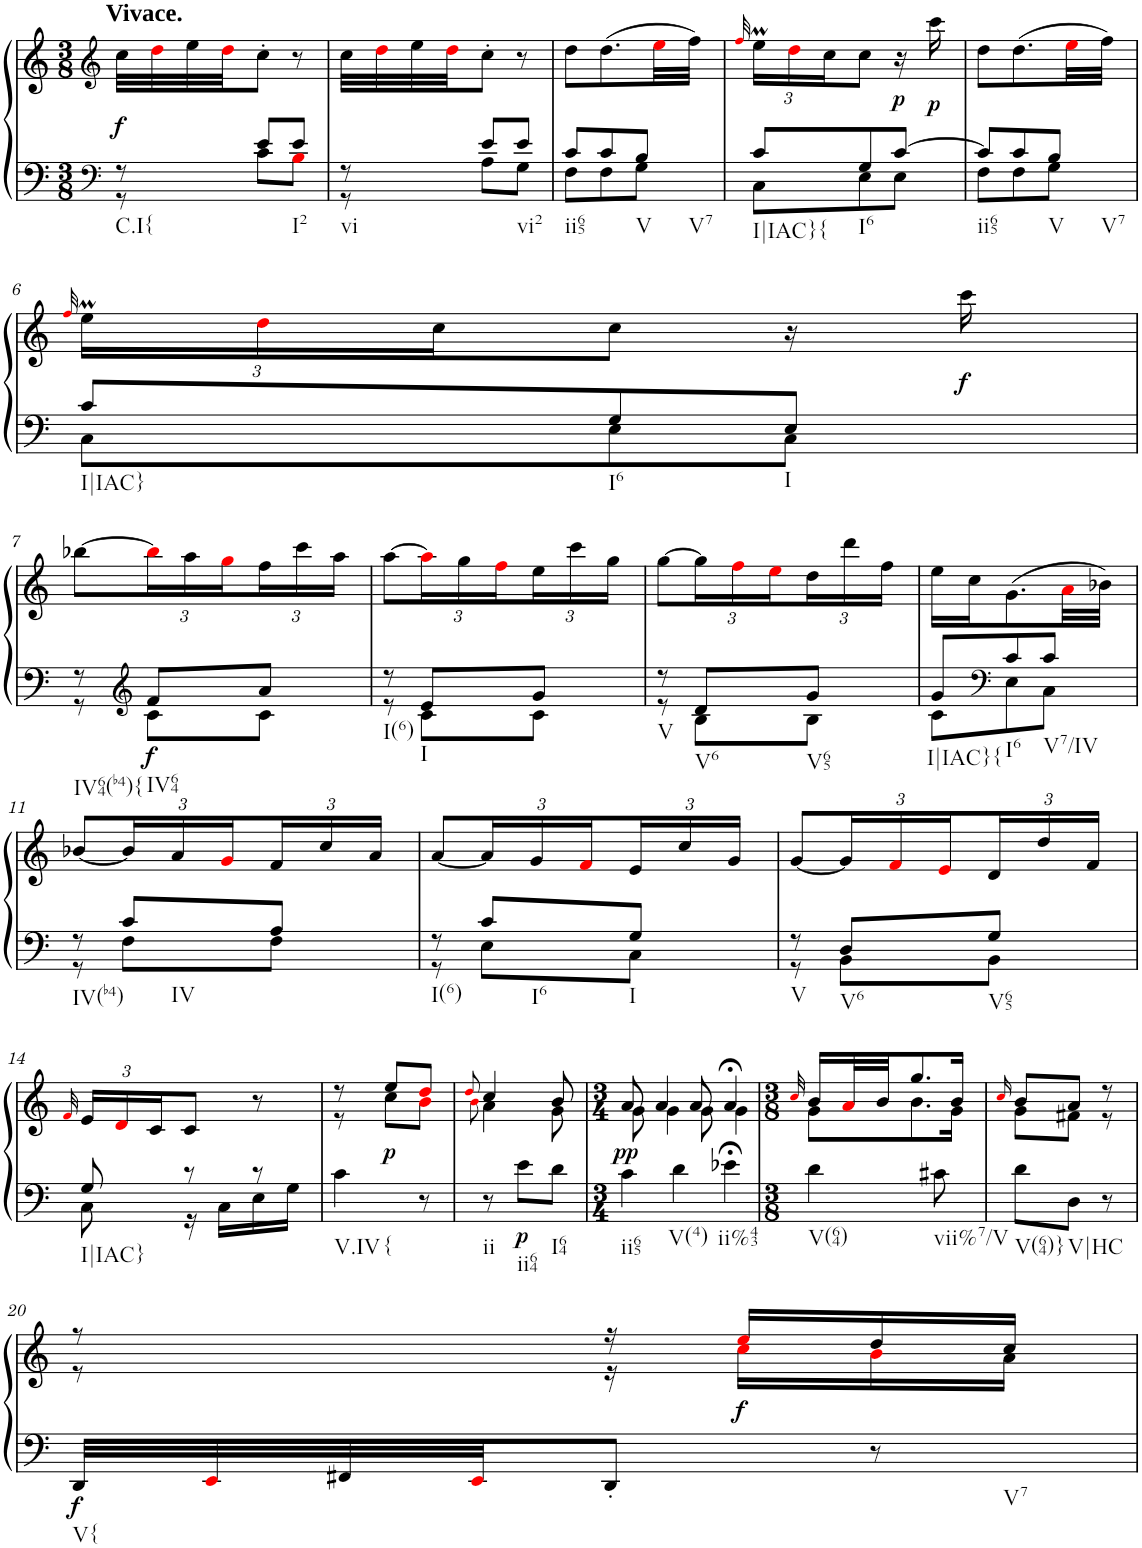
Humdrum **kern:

**kern	**kern	**dynam
*part1	*part1	*part1
*staff2	*staff1	*staff1/2
*I"unbenannt	*	*
*clefF4	*clefG2	*
*k[]	*k[]	*
*M3/8	*M3/8	*
=1	=1	=1
*^	*	*
!	!	!LO:TX:a:B:t=Vivace.	!
!LO:TX:b:t=C.I{	!	!	!
!	!	!	!LO:DY:b
8r	8r	32cc\LLL	f
.	.	32ddi\	.
.	.	32ee\	.
.	.	32ddi\JJ	.
8e/L	8c\L	8cc'\J	.
!LO:TX:b:t=I2	!	!	!
8e/J	8Bi\J	8r	.
=2	=2	=2	=2
!LO:TX:b:t=vi	!	!	!
8r	8r	32cc\LLL	.
.	.	32ddi\	.
.	.	32ee\	.
.	.	32ddi\JJ	.
8e/L	8A\L	8cc'\J	.
!LO:TX:b:t=vi2	!	!	!
8e/J	8G\J	8r	.
=3	=3	=3	=3
!LO:TX:b:t=ii65	!	!	!
8c/L	8F\L	8dd\L	.
8c/	8F\	(8.dd\	.
!LO:TX:b:t=V	!	!	!
!LO:TX:b:t=V7	!	!	!
8B/J	8G\J	.	.
.	.	32eei\LL	.
.	.	32ff\JJJ)	.
=4	=4	=4	=4
.	.	32qffi/	.
*	*	*Xbrackettup	*
!LO:TX:b:t=I|IAC}{	!	!	!
8c/L	8C\L	24eem\LL	.
.	.	24ddi\	.
.	.	24cc\J	.
!LO:TX:b:t=I6	!	!	!
8G/	8E\	8cc\J	.
!	!	!	!LO:DY:b
[8c/J	8E\J	16r	p
!	!	!	!LO:DY:b
.	.	16ccc\	p
=5	=5	=5	=5
!LO:TX:b:t=ii65	!	!	!
8c/L]	8F\L	8dd\L	.
8c/	8F\	(8.dd\	.
!LO:TX:b:t=V	!	!	!
!LO:TX:b:t=V7	!	!	!
8B/J	8G\J	.	.
.	.	32eei\LL	.
.	.	32ff\JJJ)	.
!!LO:LB:g=z
=6	=6	=6	=6
.	.	32qffi/	.
!LO:TX:b:t=I|IAC}	!	!	!
8c/L	8C\L	24eem\LL	.
.	.	24ddi\	.
.	.	24cc\J	.
!LO:TX:b:t=I6	!	!	!
8G/	8E\	8cc\J	.
!LO:TX:b:t=I	!	!	!
8E/J	8C\J	16r	.
!	!	!	!LO:DY:b
.	.	16ccc\	f
!!LO:LB:g=z
=7	=7	=7	=7
!LO:TX:b:t=IV64(b4){	!	!	!
8r	8r	[8bb-X\L	.
*clefG2	*	*	*
!LO:TX:b:t=IV64	!	!	!
!	!	!	!LO:DY:b=2
8f/L	8c\L	24bb-i\L]	f
.	.	24aa\	.
.	.	24ggi\	.
8a/J	8c\J	24ff\	.
.	.	24ccc\	.
.	.	24aa\JJ	.
=8	=8	=8	=8
!LO:TX:b:t=I(6)	!	!	!
8r	8r	[8aa\L	.
!LO:TX:b:t=I	!	!	!
8e/L	8c\L	24aai\L]	.
.	.	24gg\	.
.	.	24ffi\	.
8g/J	8c\J	24ee\	.
.	.	24ccc\	.
.	.	24gg\JJ	.
=9	=9	=9	=9
!LO:TX:b:t=V	!	!	!
8r	8r	[8gg\L	.
!LO:TX:b:t=V6	!	!	!
8d/L	8B\L	24gg\L]	.
.	.	24ffi\	.
.	.	24eei\	.
!LO:TX:b:t=V65	!	!	!
8g/J	8B\J	24dd\	.
.	.	24ddd\	.
.	.	24ff\JJ	.
=10	=10	=10	=10
!LO:TX:b:t=I|IAC}{	!	!	!
8g/L	8c\L	16ee\LL	.
.	.	16cc\J	.
*clefF4	*	*	*
!LO:TX:b:t=I6	!	!	!
8c/	8E\	(8.g\	.
!LO:TX:b:t=V7/IV	!	!	!
8c/J	8C\J	.	.
.	.	32ai\LL	.
.	.	32b-X\JJJ)	.
!!LO:LB:g=z
=11	=11	=11	=11
!LO:TX:b:t=IV(b4)	!	!	!
8r	8r	[8b-X/L	.
!LO:TX:b:t=IV	!	!	!
8c/L	8F\L	24b-/L]	.
.	.	24a/	.
.	.	24gi/	.
8A/J	8F\J	24f/	.
.	.	24cc/	.
.	.	24a/JJ	.
=12	=12	=12	=12
!LO:TX:b:t=I(6)	!	!	!
8r	8r	[8a/L	.
!LO:TX:b:t=I6	!	!	!
8c/L	8E\L	24a/L]	.
.	.	24g/	.
.	.	24fi/	.
!LO:TX:b:t=I	!	!	!
8G/J	8C\J	24e/	.
.	.	24cc/	.
.	.	24g/JJ	.
=13	=13	=13	=13
!LO:TX:b:t=V	!	!	!
8r	8r	[8g/L	.
!LO:TX:b:t=V6	!	!	!
8D/L	8BB\L	24g/L]	.
.	.	24fi/	.
.	.	24ei/	.
!LO:TX:b:t=V65	!	!	!
8G/J	8BB\J	24d/	.
.	.	24dd/	.
.	.	24f/JJ	.
!!LO:LB:g=z
=14	=14	=14	=14
.	.	32qfi/	.
!LO:TX:b:t=I|IAC}	!	!	!
8G/	8C\	24e/LL	.
.	.	24di/	.
.	.	24c/J	.
8r	16r	8c/J	.
.	16C\LL	.	.
8r	16E\	8r	.
.	16G\JJ	.	.
=15	=15	=15	=15
*	*	*^	*
!LO:TX:b:t=V.IV	!	!	!	!
!LO:TX:b:t={	!	!	!	!
*v	*v	*	*	*
4c\	8r	8r	.
!	!	!	!LO:DY:b
.	8ee/L	8cc\L	p
8r	8ddi/J	8bi\J	.
=16	=16	=16	=16
.	8qddi/	8qbi\	.
!LO:TX:b:t=ii	!	!	!
8r	4cc/	4a\	.
!LO:TX:b:t=ii64	!	!	!
!	!	!	!LO:DY:b=2
8e\L	.	.	p
!LO:TX:b:t=I64	!	!	!
8d\J	8b/	8g\	.
=17	=17	=17	=17
*M3/4	*M3/4	*	*
!LO:TX:b:t=ii65	!	!	!
!	!	!	!LO:DY:b
4c\	8a/	8g\	pp
.	4a/	4g\	.
!LO:TX:b:t=V(4)	!	!	!
4d\	.	.	.
.	8a/	8g\	.
!LO:TX:b:t=ii%43	!	!	!
4e-X;<\	4a;</	4g\	.
=18	=18	=18	=18
*M3/8	*M3/8	*	*
.	32qcci/	.	.
!LO:TX:b:t=V(64)	!	!	!
4d\	16b/LL	8g\L	.
.	32ai/L	.	.
.	32b/JJ	.	.
.	8.gg/	8.b\	.
!LO:TX:b:t=vii%7/V	!	!	!
8c#X\	.	.	.
.	16b/Jk	16g\Jk	.
=19	=19	=19	=19
.	16qcci/	.	.
!LO:TX:b:t=V(64)}	!	!	!
8d\L	8b/L	8g\L	.
!LO:TX:b:t=V|HC	!	!	!
8D\J	8a/J	8f#X\J	.
8r	8r	8r	.
!!LO:LB:g=z	!!
=20	=20	=20	=20
!LO:TX:b:t=V{	!	!	!
!	!	!	!LO:DY:b=2
32DD/LLL	8r	8r	f
32EEi/	.	.	.
32FF#X/	.	.	.
32EEi/JJ	.	.	.
8DD'/J	16r	16r	.
!	!	!	!LO:DY:b
.	16eei/LL	16cci\LL	f
!LO:TX:b:t=V7	!	!	!
8r	16dd/	16bi\	.
.	16cc/JJ	16a\JJ	.
*	*v	*v	*
=	=	=
*-	*-	*-
